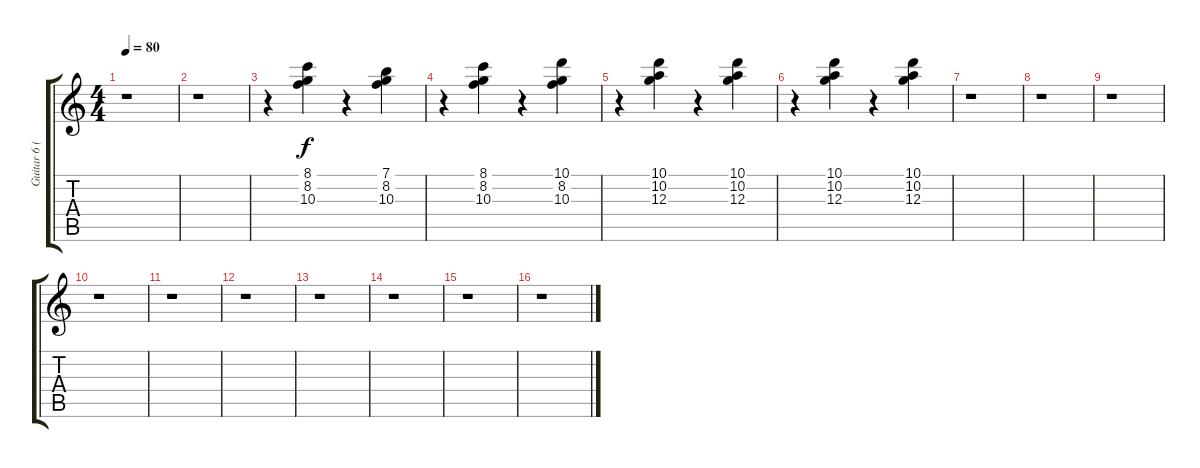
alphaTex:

\track ("Guitar 6 (Disto)" "Guitar 6 (") {instrument distortionguitar}
\staff {score tabs}
\tuning (E4 B3 G3 D3 A2 E2) {hide}
\ts (4 4)
\tempo 80
\clef g2
\ks c
r.1{dy f} |
r.1 |
r.4 (8.1 8.2 10.3).4 r.4 (7.1 8.2 10.3).4 |
r.4 (8.1 8.2 10.3).4 r.4 (10.1 8.2 10.3).4 |
r.4 (10.1 10.2 12.3).4 r.4 (10.1 10.2 12.3).4 |
r.4 (10.1 10.2 12.3).4 r.4 (10.1 10.2 12.3).4 |
r.1 |
r.1 |
r.1 |
r.1 |
r.1 |
r.1 |
r.1 |
r.1 |
r.1 |
r.1
